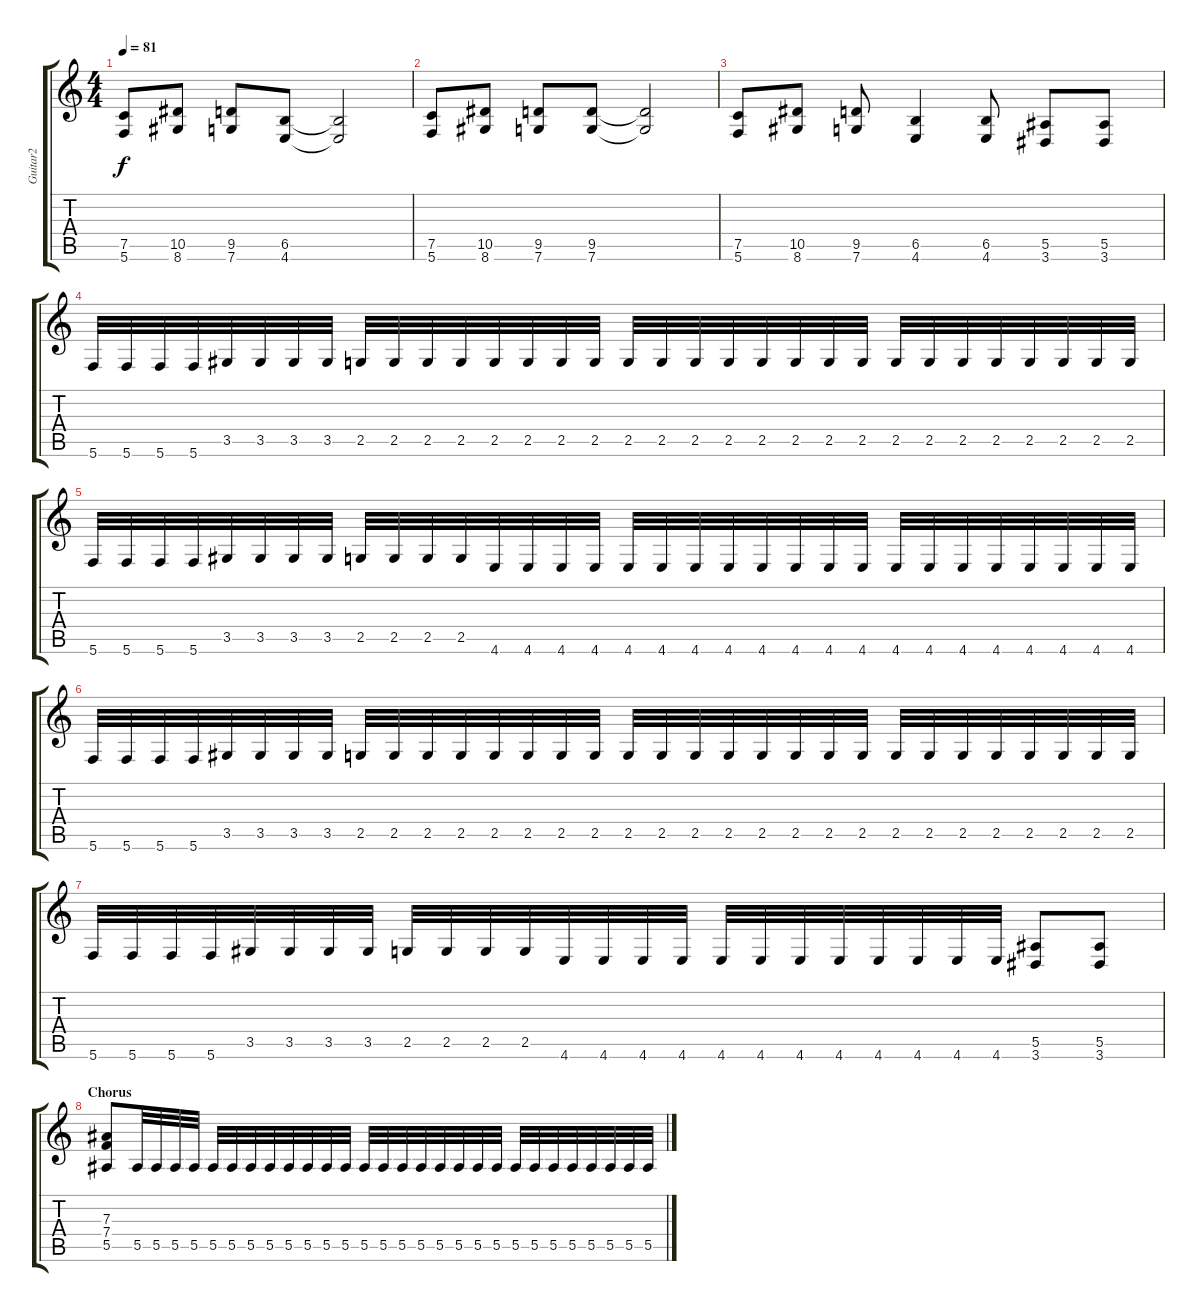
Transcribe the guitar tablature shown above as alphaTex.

\track ("Guitar2" "Guitar2") {instrument distortionguitar}
\staff {score tabs}
\tuning (C4 G3 Eb3 Bb2 F2 C2) {hide}
\ts (4 4)
\tempo 81
\clef g2
\ks c
(7.5 5.6).8{dy f} (10.5 8.6).8 (9.5 7.6).8 (6.5 4.6).8 (6.5{t} 4.6{t}).2 |
(7.5 5.6).8 (10.5 8.6).8 (9.5 7.6).8 (9.5 7.6).8 (9.5{t} 7.6{t}).2 |
(7.5 5.6).8 (10.5 8.6).8 (9.5 7.6).8 (6.5 4.6).4 (6.5 4.6).8 (5.5 3.6).8 (5.5 3.6).8 |
5.6.32 5.6.32 5.6.32 5.6.32 3.5.32 3.5.32 3.5.32 3.5.32 2.5.32 2.5.32 2.5.32 2.5.32 2.5.32 2.5.32 2.5.32 2.5.32 2.5.32 2.5.32 2.5.32 2.5.32 2.5.32 2.5.32 2.5.32 2.5.32 2.5.32 2.5.32 2.5.32 2.5.32 2.5.32 2.5.32 2.5.32 2.5.32 |
5.6.32 5.6.32 5.6.32 5.6.32 3.5.32 3.5.32 3.5.32 3.5.32 2.5.32 2.5.32 2.5.32 2.5.32 4.6.32 4.6.32 4.6.32 4.6.32 4.6.32 4.6.32 4.6.32 4.6.32 4.6.32 4.6.32 4.6.32 4.6.32 4.6.32 4.6.32 4.6.32 4.6.32 4.6.32 4.6.32 4.6.32 4.6.32 |
5.6.32 5.6.32 5.6.32 5.6.32 3.5.32 3.5.32 3.5.32 3.5.32 2.5.32 2.5.32 2.5.32 2.5.32 2.5.32 2.5.32 2.5.32 2.5.32 2.5.32 2.5.32 2.5.32 2.5.32 2.5.32 2.5.32 2.5.32 2.5.32 2.5.32 2.5.32 2.5.32 2.5.32 2.5.32 2.5.32 2.5.32 2.5.32 |
5.6.32 5.6.32 5.6.32 5.6.32 3.5.32 3.5.32 3.5.32 3.5.32 2.5.32 2.5.32 2.5.32 2.5.32 4.6.32 4.6.32 4.6.32 4.6.32 4.6.32 4.6.32 4.6.32 4.6.32 4.6.32 4.6.32 4.6.32 4.6.32 (5.5 3.6).8 (5.5 3.6).8 |
\section ("" "Chorus")
(7.3 7.4 5.5).8 5.5.32 5.5.32 5.5.32 5.5.32 5.5.32 5.5.32 5.5.32 5.5.32 5.5.32 5.5.32 5.5.32 5.5.32 5.5.32 5.5.32 5.5.32 5.5.32 5.5.32 5.5.32 5.5.32 5.5.32 5.5.32 5.5.32 5.5.32 5.5.32 5.5.32 5.5.32 5.5.32 5.5.32
